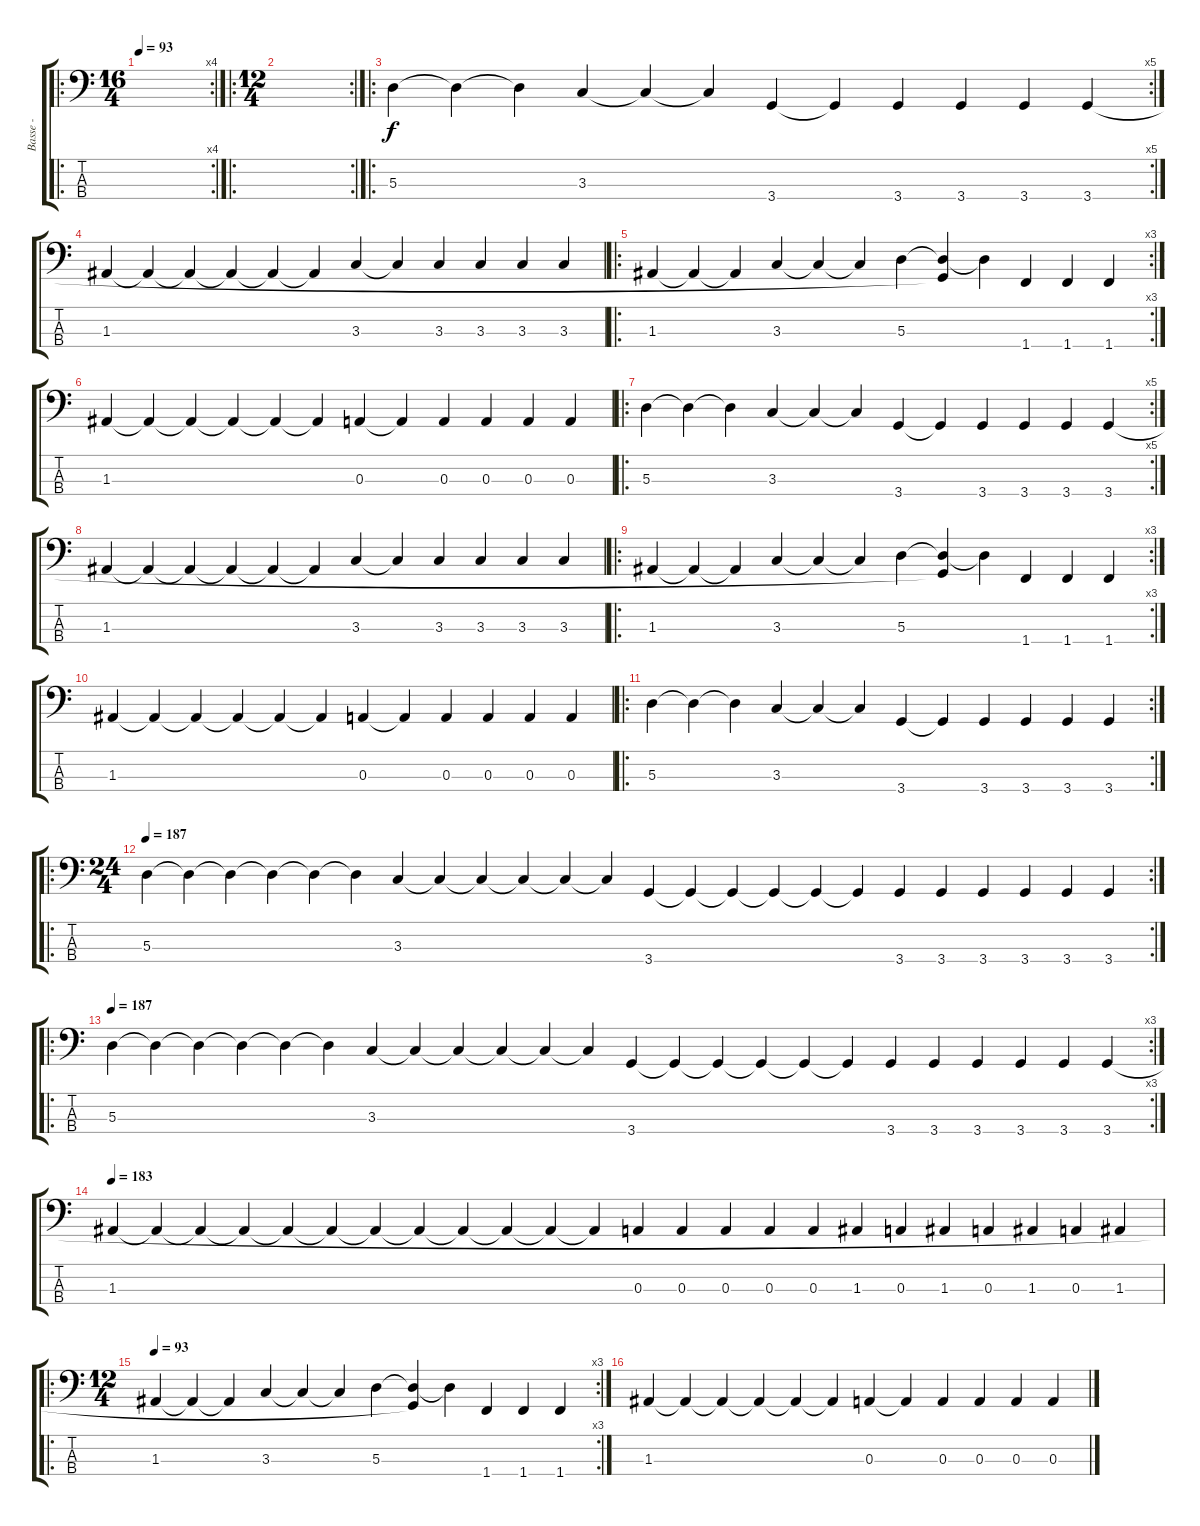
\track ("Basse - " "Basse - ") {instrument electricbassfinger}
\staff {score tabs}
\tuning (G2 D2 A1 E1) {hide}
\ro
\rc 4
\ts (16 4)
\tempo 93
\clef f4
\ks c
|
\ro
\rc 2
\ts (12 4)
|
\ro
\rc 5
5.3.4 5.3{t}.4 5.3{t}.4 3.3.4 3.3{t}.4 3.3{t}.4 3.4.4 3.4{t}.4 3.4.4 3.4.4 3.4.4 3.4.4 |
1.3.4 1.3{t}.4 1.3{t}.4 1.3{t}.4 1.3{t}.4 1.3{t}.4 3.3.4 3.3{t}.4 3.3.4 3.3.4 3.3.4 3.3.4 |
\ro
\rc 3
1.3.4 1.3{t}.4 1.3{t}.4 3.3.4 3.3{t}.4 3.3{t}.4 5.3.4 (5.3{t} 3.4{t}).4 5.3{t}.4 1.4.4 1.4.4 1.4.4 |
1.3.4 1.3{t}.4 1.3{t}.4 1.3{t}.4 1.3{t}.4 1.3{t}.4 0.3.4 0.3{t}.4 0.3.4 0.3.4 0.3.4 0.3.4 |
\ro
\rc 5
5.3.4 5.3{t}.4 5.3{t}.4 3.3.4 3.3{t}.4 3.3{t}.4 3.4.4 3.4{t}.4 3.4.4 3.4.4 3.4.4 3.4.4 |
1.3.4 1.3{t}.4 1.3{t}.4 1.3{t}.4 1.3{t}.4 1.3{t}.4 3.3.4 3.3{t}.4 3.3.4 3.3.4 3.3.4 3.3.4 |
\ro
\rc 3
1.3.4 1.3{t}.4 1.3{t}.4 3.3.4 3.3{t}.4 3.3{t}.4 5.3.4 (5.3{t} 3.4{t}).4 5.3{t}.4 1.4.4 1.4.4 1.4.4 |
1.3.4 1.3{t}.4 1.3{t}.4 1.3{t}.4 1.3{t}.4 1.3{t}.4 0.3.4 0.3{t}.4 0.3.4 0.3.4 0.3.4 0.3.4 |
\ro
\rc 2
5.3.4 5.3{t}.4 5.3{t}.4 3.3.4 3.3{t}.4 3.3{t}.4 3.4.4 3.4{t}.4 3.4.4 3.4.4 3.4.4 3.4.4 |
\ro
\rc 2
\ts (24 4)
\tempo 183
\tempo 187
5.3.4 5.3{t}.4 5.3{t}.4 5.3{t}.4 5.3{t}.4 5.3{t}.4 3.3.4 3.3{t}.4 3.3{t}.4 3.3{t}.4 3.3{t}.4 3.3{t}.4 3.4.4 3.4{t}.4 3.4{t}.4 3.4{t}.4 3.4{t}.4 3.4{t}.4 3.4.4 3.4.4 3.4.4 3.4.4 3.4.4 3.4.4 |
\ro
\rc 3
\tempo 183
\tempo 187
5.3.4 5.3{t}.4 5.3{t}.4 5.3{t}.4 5.3{t}.4 5.3{t}.4 3.3.4 3.3{t}.4 3.3{t}.4 3.3{t}.4 3.3{t}.4 3.3{t}.4 3.4.4 3.4{t}.4 3.4{t}.4 3.4{t}.4 3.4{t}.4 3.4{t}.4 3.4.4 3.4.4 3.4.4 3.4.4 3.4.4 3.4.4 |
\tempo 183
1.3.4 1.3{t}.4 1.3{t}.4 1.3{t}.4 1.3{t}.4 1.3{t}.4 1.3{t}.4 1.3{t}.4 1.3{t}.4 1.3{t}.4 1.3{t}.4 1.3{t}.4 0.3.4 0.3.4 0.3.4 0.3.4 0.3.4 1.3.4 0.3.4 1.3.4 0.3.4 1.3.4 0.3.4 1.3.4 |
\ro
\rc 3
\ts (12 4)
\tempo 93
1.3.4 1.3{t}.4 1.3{t}.4 3.3.4 3.3{t}.4 3.3{t}.4 5.3.4 (5.3{t} 3.4{t}).4 5.3{t}.4 1.4.4 1.4.4 1.4.4 |
1.3.4 1.3{t}.4 1.3{t}.4 1.3{t}.4 1.3{t}.4 1.3{t}.4 0.3.4 0.3{t}.4 0.3.4 0.3.4 0.3.4 0.3.4
